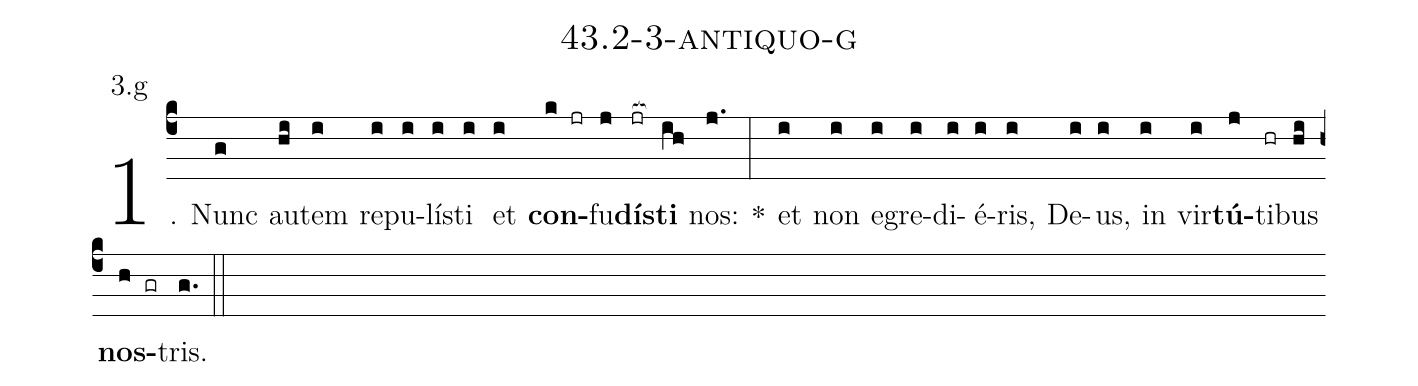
name: 43.2-3-antiquo-g;
annotation: 3.g;
%%
(c4)1. Nunc(g) au(hi)tem(i) re(i)pu(i)lís(i)ti(i) et(i) <b>con</b>(k jr)fu(j)<b>dís</b>(jr[ocb:1{])<b>ti</b>(ih[ocb:0}]) nos:(j.) *(:) et(i) non(i) e(i)gre(i)di(i)é(i)ris,(i) De(i)us,(i) in(i) vir(i)<b>tú</b>(j)ti(hr)bus(hi) <b>nos</b>(h gr)tris.(g.) (::)
